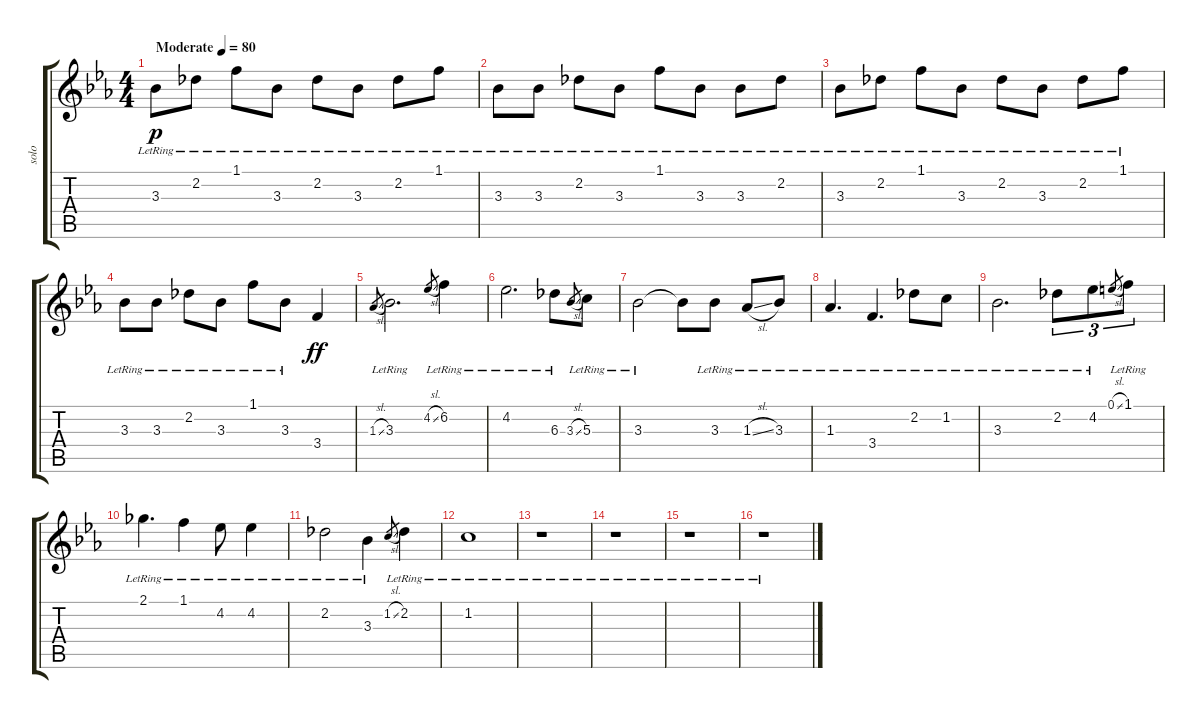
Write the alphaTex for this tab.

\track ("solo" "solo") {instrument acousticguitarsteel}
\staff {score tabs}
\tuning (E4 B3 G3 D3 A2 E2) {hide}
\ts (4 4)
\tempo (80 "Moderate")
\clef g2
\ks eb
3.3{lr}.8{dy p instrument acousticguitarsteel} 2.2{lr}.8 1.1{lr}.8 3.3{lr}.8 2.2{lr}.8 3.3{lr}.8 2.2{lr}.8 1.1{lr}.8 |
3.3{lr}.8 3.3{lr}.8 2.2{lr}.8 3.3{lr}.8 1.1{lr}.8 3.3{lr}.8 3.3{lr}.8 2.2{lr}.8 |
3.3{lr}.8 2.2{lr}.8 1.1{lr}.8 3.3{lr}.8 2.2{lr}.8 3.3{lr}.8 2.2{lr}.8 1.1{lr}.8 |
3.3{lr}.8 3.3{lr}.8 2.2{lr}.8 3.3{lr}.8 1.1{lr}.8 3.3{lr}.8 3.4.4{dy ff} |
1.3{sl}.8{gr} 3.3{lr}.2{d} 4.2{sl}.8{gr} 6.2{lr}.4 |
4.2{lr}.2{d} 6.3{lr}.8 3.3{sl}.8{gr} 5.3{lr}.8 |
3.3{lr}.2 3.3{t}.8 3.3{lr}.8 1.3{sl lr}.8 3.3{lr}.8 |
1.3{lr}.4{d} 3.4{lr}.4{d} 2.2{lr}.8 1.2{lr}.8 |
3.3{lr}.2{d} 2.2{lr}.8{tu (3 2)} 4.2{lr}.8{tu (3 2)} 0.1{sl}.8{gr} 1.1{lr}.8{tu (3 2)} |
2.1{lr}.4{d} 1.1{lr}.4 4.2{lr}.8 4.2{lr}.4 |
2.2{lr}.2 3.3{lr}.4 1.2{sl}.8{gr} 2.2{lr}.4 |
1.2{lr}.1 |
r.1 |
r.1 |
r.1 |
r.1
